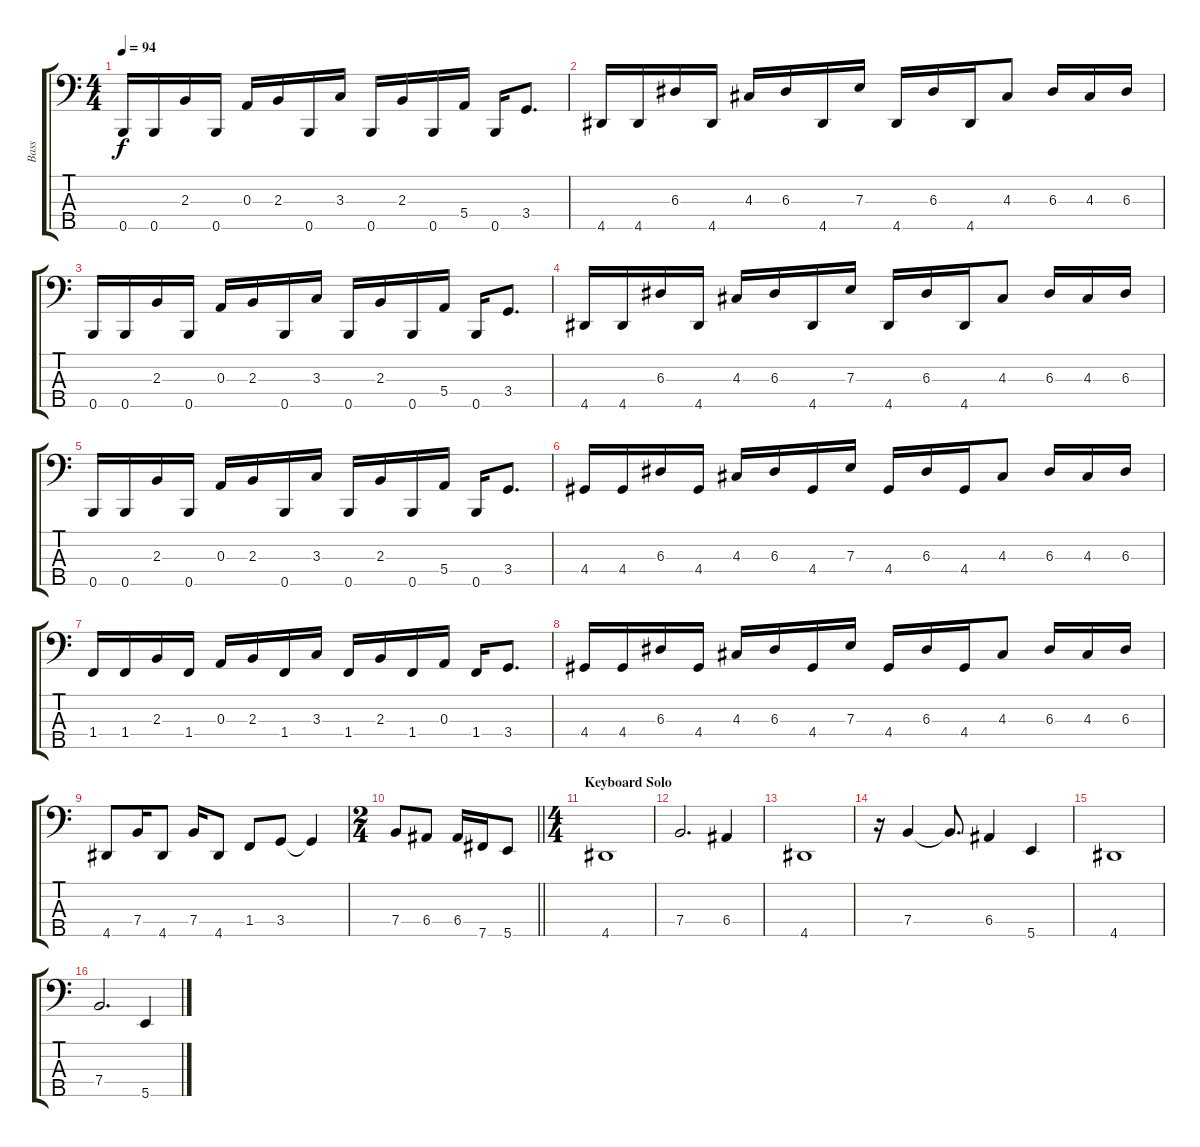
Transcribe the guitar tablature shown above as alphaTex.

\track ("Bass" "Bass") {instrument electricbassfinger}
\staff {score tabs}
\tuning (G2 D2 A1 E1 B0) {hide}
\ts (4 4)
\tempo 94
\clef f4
\ks c
0.5.16{dy f} 0.5.16 2.3.16 0.5.16 0.3.16 2.3.16 0.5.16 3.3.16 0.5.16 2.3.16 0.5.16 5.4.16 0.5.16 3.4.8{d} |
4.5.16 4.5.16 6.3.16 4.5.16 4.3.16 6.3.16 4.5.16 7.3.16 4.5.16 6.3.16 4.5.16 4.3.8 6.3.16 4.3.16 6.3.16 |
0.5.16 0.5.16 2.3.16 0.5.16 0.3.16 2.3.16 0.5.16 3.3.16 0.5.16 2.3.16 0.5.16 5.4.16 0.5.16 3.4.8{d} |
4.5.16 4.5.16 6.3.16 4.5.16 4.3.16 6.3.16 4.5.16 7.3.16 4.5.16 6.3.16 4.5.16 4.3.8 6.3.16 4.3.16 6.3.16 |
0.5.16 0.5.16 2.3.16 0.5.16 0.3.16 2.3.16 0.5.16 3.3.16 0.5.16 2.3.16 0.5.16 5.4.16 0.5.16 3.4.8{d} |
4.4.16 4.4.16 6.3.16 4.4.16 4.3.16 6.3.16 4.4.16 7.3.16 4.4.16 6.3.16 4.4.16 4.3.8 6.3.16 4.3.16 6.3.16 |
1.4.16 1.4.16 2.3.16 1.4.16 0.3.16 2.3.16 1.4.16 3.3.16 1.4.16 2.3.16 1.4.16 0.3.16 1.4.16 3.4.8{d} |
4.4.16 4.4.16 6.3.16 4.4.16 4.3.16 6.3.16 4.4.16 7.3.16 4.4.16 6.3.16 4.4.16 4.3.8 6.3.16 4.3.16 6.3.16 |
4.5.8 7.4.16 4.5.8 7.4.16 4.5.8 1.4.8 3.4.8 3.4{t}.4 |
\ts (2 4)
\barLineRight lightlight
7.4.8 6.4.8 6.4.16 7.5.16 5.5.8 |
\ts (4 4)
\section ("" "Keyboard Solo")
4.5.1 |
7.4.2{d} 6.4.4 |
4.5.1 |
r.16 7.4.4 7.4{t}.8{d} 6.4.4 5.5.4 |
4.5.1 |
7.4.2{d} 5.5.4
